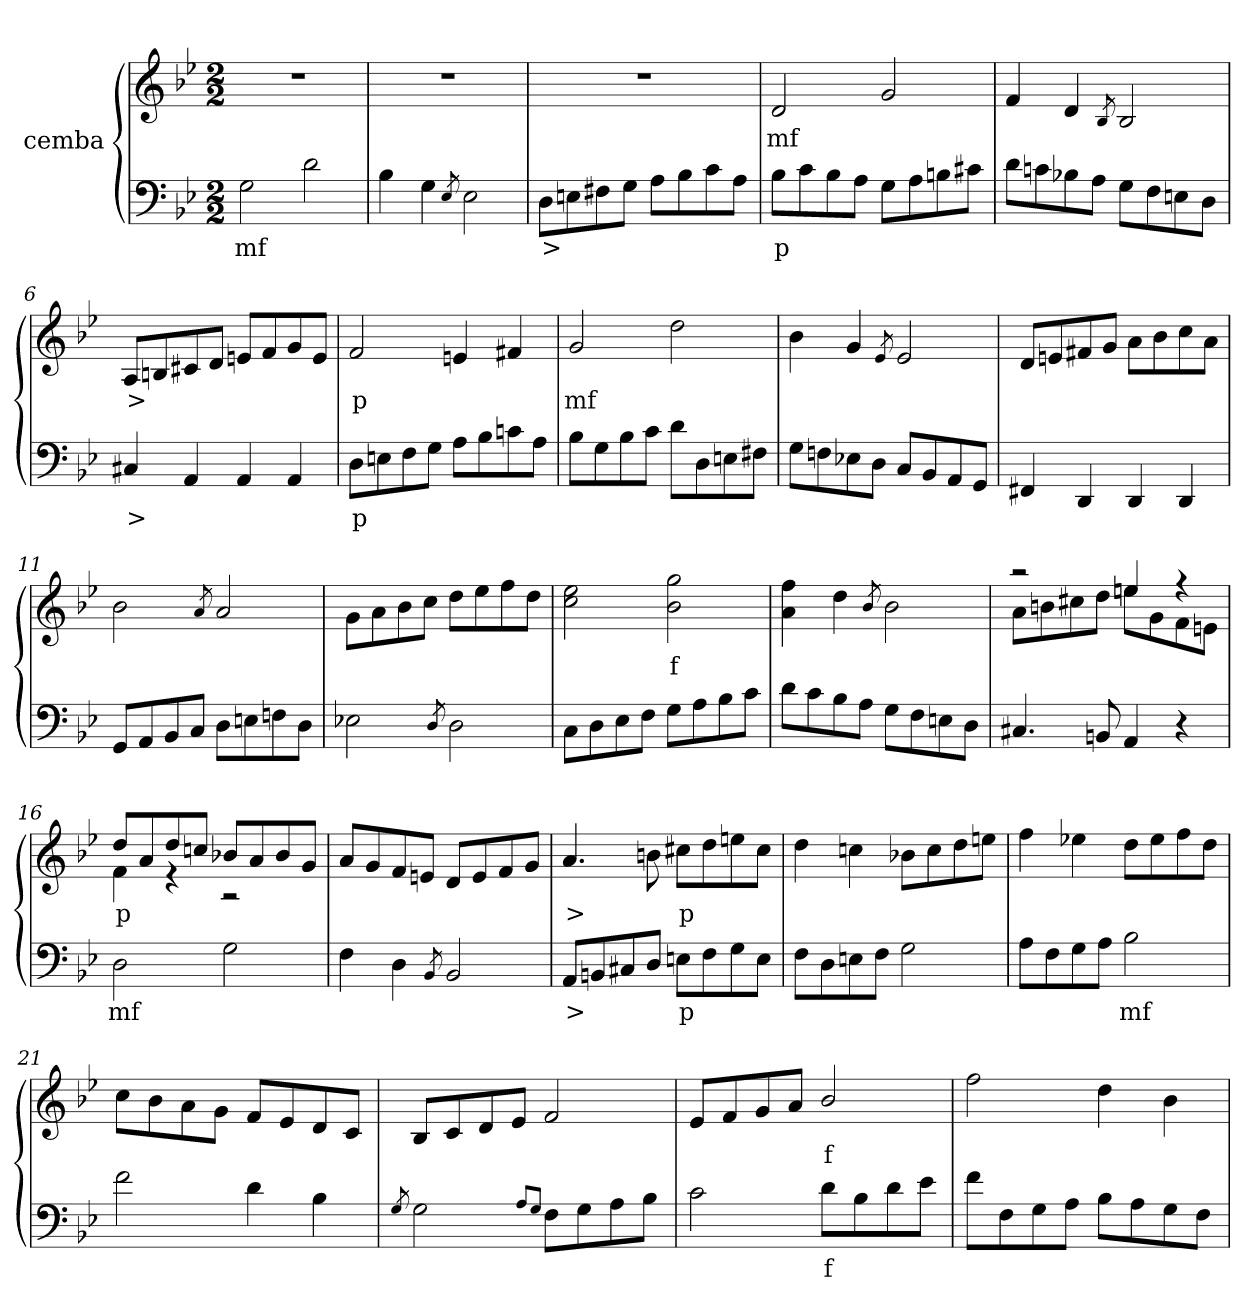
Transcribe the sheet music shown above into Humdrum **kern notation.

**kern	**text	**kern	**text
*part2	*part2	*part1	*part1
*staff2	*staff2	*staff1	*staff1
*I"cemba	*	*I"cemba	*
*clefF4	*	*clefG2	*
*k[b-e-]	*	*k[b-e-]	*
*g:	*	*g:	*
*M2/2	*	*M2/2	*
=1	=1	=1	=1
2G\	mf	1r	.
2d\	.	.	.
=2	=2	=2	=2
4B-\	.	1r	.
4G\	.	.	.
8qE-/	.	.	.
2E-\	.	.	.
=3	=3	=3	=3
8D\L	>	1r	.
8En\	.	.	.
8F#X\	.	.	.
8G\J	.	.	.
8A\L	.	.	.
8B-\	.	.	.
8c\	.	.	.
8A\J	.	.	.
=4	=4	=4	=4
8B-\L	p	2d/	mf
8c\	.	.	.
8B-\	.	.	.
8A\J	.	.	.
8G\L	.	2g/	.
8A\	.	.	.
8Bn\	.	.	.
8c#X\J	.	.	.
=5	=5	=5	=5
8d\L	.	4f/	.
8cn\	.	.	.
8B-X\	.	4d/	.
8A\J	.	.	.
.	.	8qB-/	.
8G\L	.	2B-/	.
8F\	.	.	.
8En\	.	.	.
8D\J	.	.	.
=6	=6	=6	=6
4C#X/	>	8A/L	>
.	.	8Bn/	.
4AA/	.	8c#X/	.
.	.	8d/J	.
4AA/	.	8en/L	.
.	.	8f/	.
4AA/	.	8g/	.
.	.	8e/J	.
=7	=7	=7	=7
8D\L	p	2f/	p
8En\	.	.	.
8F\	.	.	.
8G\J	.	.	.
8A\L	.	4en/	.
8B-\	.	.	.
8cn\	.	4f#X/	.
8A\J	.	.	.
=8	=8	=8	=8
8B-\L	.	2g/	mf
8G\	.	.	.
8B-\	.	.	.
8c\J	.	.	.
8d\L	.	2dd\	.
8D\	.	.	.
8En\	.	.	.
8F#X\J	.	.	.
=9	=9	=9	=9
8G\L	.	4b-\	.
8Fn\	.	.	.
8E-X\	.	4g/	.
8D\J	.	.	.
.	.	8qe-/	.
8C/L	.	2e-/	.
8BB-/	.	.	.
8AA/	.	.	.
8GG/J	.	.	.
=10	=10	=10	=10
4FF#X/	.	8d/L	.
.	.	8en/	.
4DD/	.	8f#X/	.
.	.	8g/J	.
4DD/	.	8a\L	.
.	.	8b-\	.
4DD/	.	8cc\	.
.	.	8a\J	.
=11	=11	=11	=11
8GG/L	.	2b-\	.
8AA/	.	.	.
8BB-/	.	.	.
8C/J	.	.	.
.	.	8qa/	.
8D\L	.	2a/	.
8En\	.	.	.
8Fn\	.	.	.
8D\J	.	.	.
=12	=12	=12	=12
2E-X\	.	8g\L	.
.	.	8a\	.
.	.	8b-\	.
.	.	8cc\J	.
8qD/	.	.	.
2D\	.	8dd\L	.
.	.	8ee-\	.
.	.	8ff\	.
.	.	8dd\J	.
=13	=13	=13	=13
8C\L	.	2cc\ 2ee-\	.
8D\	.	.	.
8E-\	.	.	.
8F\J	.	.	.
8G\L	.	2b-\ 2gg\	f
8A\	.	.	.
8B-\	.	.	.
8c\J	.	.	.
=14	=14	=14	=14
8d\L	.	4a\ 4ff\	.
8c\	.	.	.
8B-\	.	4dd\	.
8A\J	.	.	.
.	.	8qb-/	.
8G\L	.	2b-\	.
8F\	.	.	.
8En\	.	.	.
8D\J	.	.	.
=15	=15	=15	=15
*	*	*^	*
4.C#X/	.	2r	8a\L	.
.	.	.	8bn\	.
.	.	.	8cc#X\	.
8BBn/	.	.	8dd\J	.
4AA/	.	4een/	8een\L	.
.	.	.	8g\	.
4r	.	4r	8f\	.
.	.	.	8en\J	.
=16	=16	=16	=16	=16
2D\	mf	8dd/L	4f\	p
.	.	8a/	.	.
.	.	8dd/	4r	.
.	.	8ccn/J	.	.
2G\	.	8b-X/L	2r	.
.	.	8a/	.	.
.	.	8b-/	.	.
.	.	8g/J	.	.
*	*	*v	*v	*
=17	=17	=17	=17
4F\	.	8a/L	.
.	.	8g/	.
4D\	.	8f/	.
.	.	8en/J	.
8qBB-/	.	.	.
2BB-/	.	8d/L	.
.	.	8e/	.
.	.	8f/	.
.	.	8g/J	.
=18	=18	=18	=18
8AA/L	>	4.a/	>
8BBn/	.	.	.
8C#X/	.	.	.
8D/J	.	8bn\	.
8En\L	p	8cc#X\L	p
8F\	.	8dd\	.
8G\	.	8een\	.
8E\J	.	8cc#\J	.
=19	=19	=19	=19
8F\L	.	4dd\	.
8D\	.	.	.
8En\	.	4ccn\	.
8F\J	.	.	.
2G\	.	8b-X\L	.
.	.	8cc\	.
.	.	8dd\	.
.	.	8een\J	.
=20	=20	=20	=20
8A\L	.	4ff\	.
8F\	.	.	.
8G\	.	4ee-X\	.
8A\J	.	.	.
2B-\	mf	8dd\L	.
.	.	8ee-\	.
.	.	8ff\	.
.	.	8dd\J	.
=21	=21	=21	=21
2f\	.	8cc\L	.
.	.	8b-\	.
.	.	8a\	.
.	.	8g\J	.
4d\	.	8f/L	.
.	.	8e-/	.
4B-\	.	8d/	.
.	.	8c/J	.
=22	=22	=22	=22
8qG/	.	.	.
2G\	.	8B-/L	.
.	.	8c/	.
.	.	8d/	.
.	.	8e-/J	.
8qA/L	.	.	.
8qG/J	.	.	.
8F\L	.	2f/	.
8G\	.	.	.
8A\	.	.	.
8B-\J	.	.	.
=23	=23	=23	=23
2c\	.	8e-/L	.
.	.	8f/	.
.	.	8g/	.
.	.	8a/J	.
8d\L	f	2b-/	f
8B-\	.	.	.
8d\	.	.	.
8e-\J	.	.	.
=24	=24	=24	=24
8f\L	.	2ff\	.
8F\	.	.	.
8G\	.	.	.
8A\J	.	.	.
8B-\L	.	4dd\	.
8A\	.	.	.
8G\	.	4b-\	.
8F\J	.	.	.
=	=	=	=
*-	*-	*-	*-
